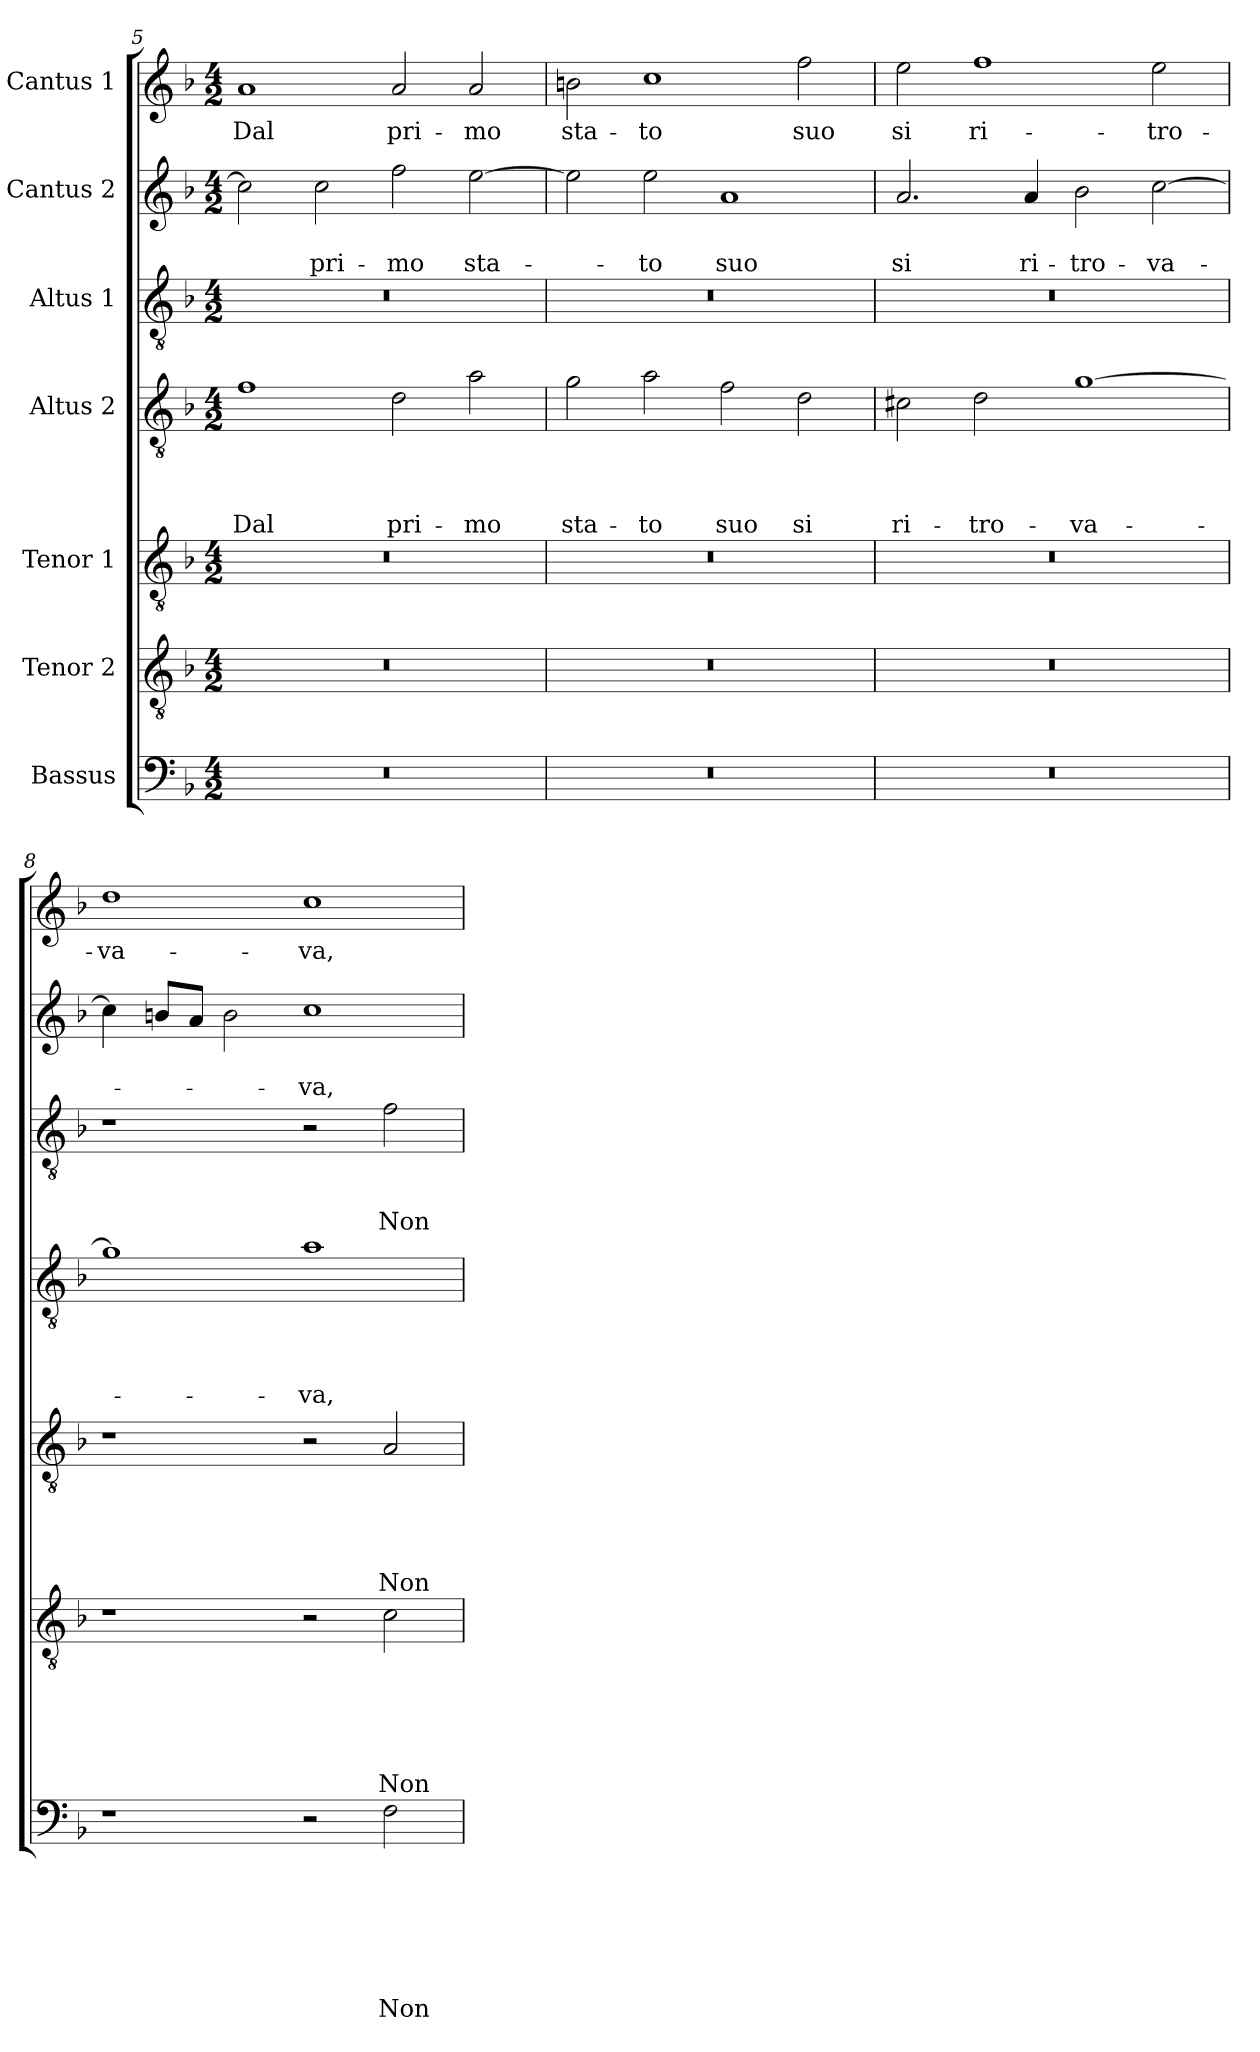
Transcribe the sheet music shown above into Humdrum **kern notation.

**kern	**text	**text	**text	**text	**text	**text	**text	**kern	**text	**text	**text	**text	**text	**text	**kern	**text	**text	**text	**text	**text	**kern	**text	**text	**text	**text	**kern	**text	**text	**text	**kern	**text	**text	**kern	**text
*part7	*part7	*part7	*part7	*part7	*part7	*part7	*part7	*part6	*part6	*part6	*part6	*part6	*part6	*part6	*part5	*part5	*part5	*part5	*part5	*part5	*part4	*part4	*part4	*part4	*part4	*part3	*part3	*part3	*part3	*part2	*part2	*part2	*part1	*part1
*staff7	*staff7	*staff7	*staff7	*staff7	*staff7	*staff7	*staff7	*staff6	*staff6	*staff6	*staff6	*staff6	*staff6	*staff6	*staff5	*staff5	*staff5	*staff5	*staff5	*staff5	*staff4	*staff4	*staff4	*staff4	*staff4	*staff3	*staff3	*staff3	*staff3	*staff2	*staff2	*staff2	*staff1	*staff1
*I"Bassus	*	*	*	*	*	*	*	*I"Tenor 2	*	*	*	*	*	*	*I"Tenor 1	*	*	*	*	*	*I"Altus 2	*	*	*	*	*I"Altus 1	*	*	*	*I"Cantus 2	*	*	*I"Cantus 1	*
!!LO:LB:g=z
*clefF4	*	*	*	*	*	*	*	*clefGv2	*	*	*	*	*	*	*clefGv2	*	*	*	*	*	*clefGv2	*	*	*	*	*clefGv2	*	*	*	*clefG2	*	*	*clefG2	*
*k[b-]	*	*	*	*	*	*	*	*k[b-]	*	*	*	*	*	*	*k[b-]	*	*	*	*	*	*k[b-]	*	*	*	*	*k[b-]	*	*	*	*k[b-]	*	*	*k[b-]	*
*d:	*	*	*	*	*	*	*	*d:	*	*	*	*	*	*	*d:	*	*	*	*	*	*d:	*	*	*	*	*d:	*	*	*	*d:	*	*	*d:	*
*M4/2	*	*	*	*	*	*	*	*M4/2	*	*	*	*	*	*	*M4/2	*	*	*	*	*	*M4/2	*	*	*	*	*M4/2	*	*	*	*M4/2	*	*	*M4/2	*
=5	=5	=5	=5	=5	=5	=5	=5	=5	=5	=5	=5	=5	=5	=5	=5	=5	=5	=5	=5	=5	=5	=5	=5	=5	=5	=5	=5	=5	=5	=5	=5	=5	=5	=5
!	!	!	!	!	!	!	!	!	!	!	!	!	!	!	!	!	!	!	!	!	!	!	!	!	!LO:LY:b	!	!	!	!	!	!	!	!	!LO:LY:b
0r	.	.	.	.	.	.	.	0r	.	.	.	.	.	.	0r	.	.	.	.	.	1f	.	.	.	Dal	0r	.	.	.	2cc\]	.	.	1a	Dal
!	!	!	!	!	!	!	!	!	!	!	!	!	!	!	!	!	!	!	!	!	!	!	!	!	!	!	!	!	!	!	!	!LO:LY:b	!	!
.	.	.	.	.	.	.	.	.	.	.	.	.	.	.	.	.	.	.	.	.	.	.	.	.	.	.	.	.	.	2cc\	.	pri-	.	.
!	!	!	!	!	!	!	!	!	!	!	!	!	!	!	!	!	!	!	!	!	!	!	!	!	!LO:LY:b	!	!	!	!	!	!	!LO:LY:b	!	!LO:LY:b
.	.	.	.	.	.	.	.	.	.	.	.	.	.	.	.	.	.	.	.	.	2d\	.	.	.	pri-	.	.	.	.	2ff\	.	-mo	2a/	pri-
!	!	!	!	!	!	!	!	!	!	!	!	!	!	!	!	!	!	!	!	!	!	!	!	!	!LO:LY:b	!	!	!	!	!	!	!LO:LY:b	!	!LO:LY:b
.	.	.	.	.	.	.	.	.	.	.	.	.	.	.	.	.	.	.	.	.	2a\	.	.	.	-mo	.	.	.	.	[2ee\	.	sta-	2a/	-mo
=6	=6	=6	=6	=6	=6	=6	=6	=6	=6	=6	=6	=6	=6	=6	=6	=6	=6	=6	=6	=6	=6	=6	=6	=6	=6	=6	=6	=6	=6	=6	=6	=6	=6	=6
!	!	!	!	!	!	!	!	!	!	!	!	!	!	!	!	!	!	!	!	!	!	!	!	!	!LO:LY:b	!	!	!	!	!	!	!	!	!LO:LY:b
0r	.	.	.	.	.	.	.	0r	.	.	.	.	.	.	0r	.	.	.	.	.	2g\	.	.	.	sta-	0r	.	.	.	2ee\]	.	.	2bn\	sta-
!	!	!	!	!	!	!	!	!	!	!	!	!	!	!	!	!	!	!	!	!	!	!	!	!	!LO:LY:b	!	!	!	!	!	!	!LO:LY:b	!	!LO:LY:b
.	.	.	.	.	.	.	.	.	.	.	.	.	.	.	.	.	.	.	.	.	2a\	.	.	.	-to	.	.	.	.	2ee\	.	-to	1cc	-to
!	!	!	!	!	!	!	!	!	!	!	!	!	!	!	!	!	!	!	!	!	!	!	!	!	!LO:LY:b	!	!	!	!	!	!	!LO:LY:b	!	!
.	.	.	.	.	.	.	.	.	.	.	.	.	.	.	.	.	.	.	.	.	2f\	.	.	.	suo	.	.	.	.	1a	.	suo	.	.
!	!	!	!	!	!	!	!	!	!	!	!	!	!	!	!	!	!	!	!	!	!	!	!	!	!LO:LY:b	!	!	!	!	!	!	!	!	!LO:LY:b
.	.	.	.	.	.	.	.	.	.	.	.	.	.	.	.	.	.	.	.	.	2d\	.	.	.	si	.	.	.	.	.	.	.	2ff\	suo
=7	=7	=7	=7	=7	=7	=7	=7	=7	=7	=7	=7	=7	=7	=7	=7	=7	=7	=7	=7	=7	=7	=7	=7	=7	=7	=7	=7	=7	=7	=7	=7	=7	=7	=7
!	!	!	!	!	!	!	!	!	!	!	!	!	!	!	!	!	!	!	!	!	!	!	!	!	!LO:LY:b	!	!	!	!	!	!	!LO:LY:b	!	!LO:LY:b
0r	.	.	.	.	.	.	.	0r	.	.	.	.	.	.	0r	.	.	.	.	.	2c#X\	.	.	.	ri-	0r	.	.	.	2.a/	.	si	2ee\	si
!	!	!	!	!	!	!	!	!	!	!	!	!	!	!	!	!	!	!	!	!	!	!	!	!	!LO:LY:b	!	!	!	!	!	!	!	!	!LO:LY:b
.	.	.	.	.	.	.	.	.	.	.	.	.	.	.	.	.	.	.	.	.	2d\	.	.	.	-tro-	.	.	.	.	.	.	.	1ff	ri-
!	!	!	!	!	!	!	!	!	!	!	!	!	!	!	!	!	!	!	!	!	!	!	!	!	!	!	!	!	!	!	!	!LO:LY:b	!	!
.	.	.	.	.	.	.	.	.	.	.	.	.	.	.	.	.	.	.	.	.	.	.	.	.	.	.	.	.	.	4a/	.	ri-	.	.
!	!	!	!	!	!	!	!	!	!	!	!	!	!	!	!	!	!	!	!	!	!	!	!	!	!LO:LY:b	!	!	!	!	!	!	!LO:LY:b	!	!
.	.	.	.	.	.	.	.	.	.	.	.	.	.	.	.	.	.	.	.	.	[1g	.	.	.	-va-	.	.	.	.	2b-\	.	-tro-	.	.
!	!	!	!	!	!	!	!	!	!	!	!	!	!	!	!	!	!	!	!	!	!	!	!	!	!	!	!	!	!	!	!	!LO:LY:b	!	!LO:LY:b
.	.	.	.	.	.	.	.	.	.	.	.	.	.	.	.	.	.	.	.	.	.	.	.	.	.	.	.	.	.	[2cc\	.	-va-	2ee\	-tro-
=8	=8	=8	=8	=8	=8	=8	=8	=8	=8	=8	=8	=8	=8	=8	=8	=8	=8	=8	=8	=8	=8	=8	=8	=8	=8	=8	=8	=8	=8	=8	=8	=8	=8	=8
!	!	!	!	!	!	!	!	!	!	!	!	!	!	!	!	!	!	!	!	!	!	!	!	!	!	!	!	!	!	!	!	!	!	!LO:LY:b
1r	.	.	.	.	.	.	.	1r	.	.	.	.	.	.	1r	.	.	.	.	.	1g]	.	.	.	.	1r	.	.	.	4cc\]	.	.	1dd	-va-
.	.	.	.	.	.	.	.	.	.	.	.	.	.	.	.	.	.	.	.	.	.	.	.	.	.	.	.	.	.	8bn/L	.	.	.	.
.	.	.	.	.	.	.	.	.	.	.	.	.	.	.	.	.	.	.	.	.	.	.	.	.	.	.	.	.	.	8a/J	.	.	.	.
.	.	.	.	.	.	.	.	.	.	.	.	.	.	.	.	.	.	.	.	.	.	.	.	.	.	.	.	.	.	2b\	.	.	.	.
!	!	!	!	!	!	!	!	!	!	!	!	!	!	!	!	!	!	!	!	!	!	!	!	!	!LO:LY:b	!	!	!	!	!	!	!LO:LY:b	!	!LO:LY:b
2r	.	.	.	.	.	.	.	2r	.	.	.	.	.	.	2r	.	.	.	.	.	1a	.	.	.	-va,	2r	.	.	.	1cc	.	-va,	1cc	-va,
!	!	!	!	!	!	!	!LO:LY:b	!	!	!	!	!	!	!LO:LY:b	!	!	!	!	!	!LO:LY:b	!	!	!	!	!	!	!	!	!LO:LY:b	!	!	!	!	!
2F\	.	.	.	.	.	.	Non	2c\	.	.	.	.	.	Non	2A/	.	.	.	.	Non	.	.	.	.	.	2f\	.	.	Non	.	.	.	.	.
=	=	=	=	=	=	=	=	=	=	=	=	=	=	=	=	=	=	=	=	=	=	=	=	=	=	=	=	=	=	=	=	=	=	=
*-	*-	*-	*-	*-	*-	*-	*-	*-	*-	*-	*-	*-	*-	*-	*-	*-	*-	*-	*-	*-	*-	*-	*-	*-	*-	*-	*-	*-	*-	*-	*-	*-	*-	*-
